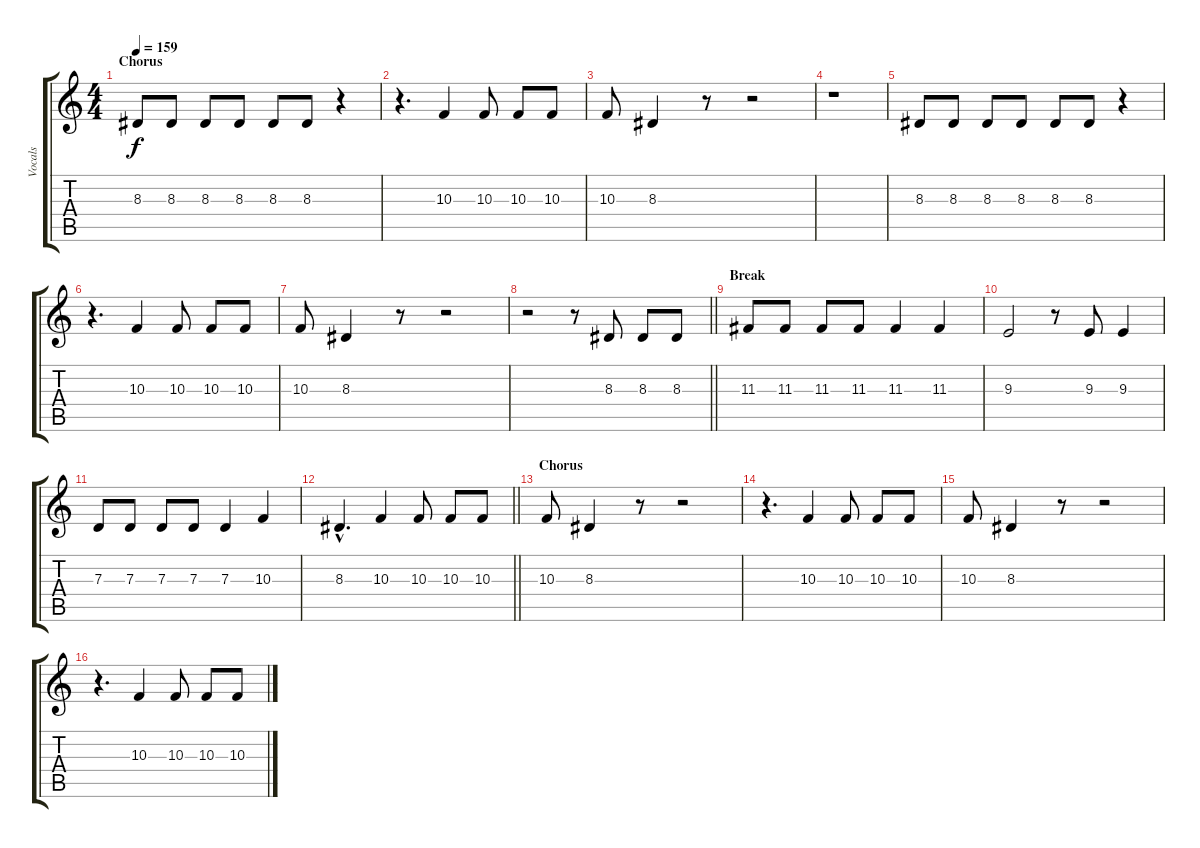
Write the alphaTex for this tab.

\track ("Vocals" "Vocals") {instrument tenorsax}
\staff {score tabs}
\tuning (E4 B3 G3 D3 A2 E2) {hide}
\ts (4 4)
\section ("" "Chorus")
\tempo 159
\clef g2
\ks c
8.3.8{dy f} 8.3.8 8.3.8 8.3.8 8.3.8 8.3.8 r.4 |
r.4{d} 10.3.4 10.3.8 10.3.8 10.3.8 |
10.3.8 8.3.4 r.8 r.2 |
r.1 |
8.3.8 8.3.8 8.3.8 8.3.8 8.3.8 8.3.8 r.4 |
r.4{d} 10.3.4 10.3.8 10.3.8 10.3.8 |
10.3.8 8.3.4 r.8 r.2 |
\barLineRight lightlight
r.2 r.8 8.3.8 8.3.8 8.3.8 |
\section ("" "Break")
11.3.8 11.3.8 11.3.8 11.3.8 11.3.4 11.3.4 |
9.3.2 r.8 9.3.8 9.3.4 |
7.3.8 7.3.8 7.3.8 7.3.8 7.3.4 10.3.4 |
\barLineRight lightlight
8.3{hac}.4{d} 10.3.4 10.3.8 10.3.8 10.3.8 |
\section ("" "Chorus")
10.3.8 8.3.4 r.8 r.2 |
r.4{d} 10.3.4 10.3.8 10.3.8 10.3.8 |
10.3.8 8.3.4 r.8 r.2 |
r.4{d} 10.3.4 10.3.8 10.3.8 10.3.8
